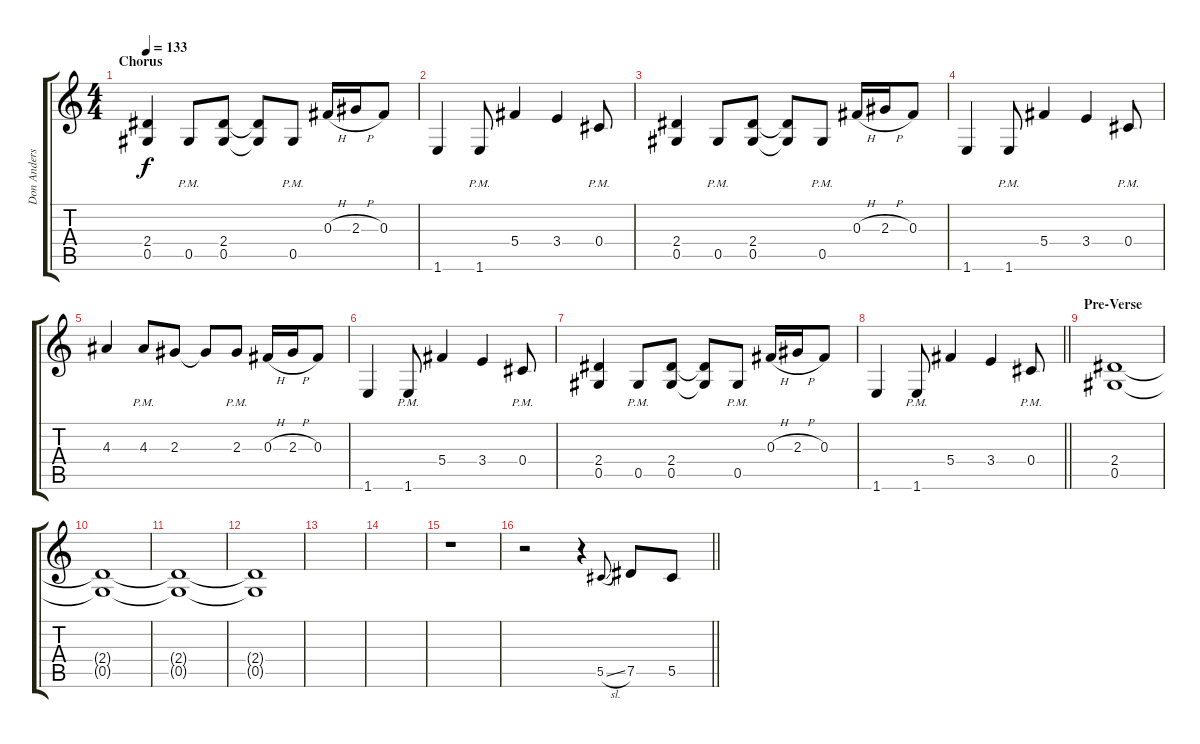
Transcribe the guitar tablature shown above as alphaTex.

\track ("Don Anderson" "Don Anders") {instrument distortionguitar}
\staff {score tabs}
\tuning (Eb4 Bb3 Gb3 Db3 Ab2 Eb2) {hide}
\ts (4 4)
\section ("" "Chorus")
\tempo 133
\clef g2
\ks c
(2.4 0.5).4{dy f} 0.5{pm}.8 (2.4 0.5).8 (2.4{t} 0.5{t}).8 0.5{pm}.8 0.3{h}.16 2.3{h}.16 0.3.8 |
1.6.4 1.6{pm}.8 5.4.4 3.4.4 0.4{pm}.8 |
(2.4 0.5).4 0.5{pm}.8 (2.4 0.5).8 (2.4{t} 0.5{t}).8 0.5{pm}.8 0.3{h}.16 2.3{h}.16 0.3.8 |
1.6.4 1.6{pm}.8 5.4.4 3.4.4 0.4{pm}.8 |
4.3.4 4.3{pm}.8 2.3.8 2.3{t}.8 2.3{pm}.8 0.3{h}.16 2.3{h}.16 0.3.8 |
1.6.4 1.6{pm}.8 5.4.4 3.4.4 0.4{pm}.8 |
(2.4 0.5).4 0.5{pm}.8 (2.4 0.5).8 (2.4{t} 0.5{t}).8 0.5{pm}.8 0.3{h}.16 2.3{h}.16 0.3.8 |
\barLineRight lightlight
1.6.4 1.6{pm}.8 5.4.4 3.4.4 0.4{pm}.8 |
\section ("" "Pre-Verse")
(2.4 0.5).1{volume 0} |
(2.4{t} 0.5{t}).1 |
(2.4{t} 0.5{t}).1 |
(2.4{t} 0.5{t}).1 |
|
|
r.1{volume 12} |
\barLineRight lightlight
r.2 r.4 5.5{sl}.8{gr onbeat} 7.5.8 5.5.8
